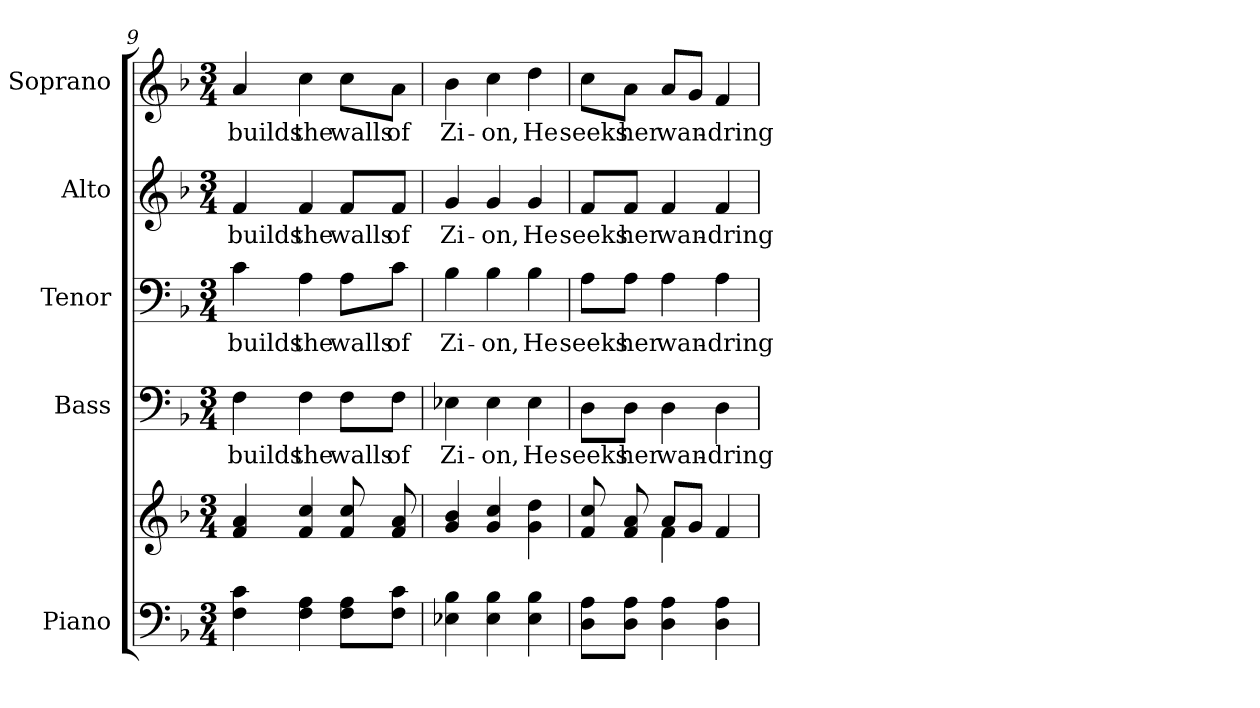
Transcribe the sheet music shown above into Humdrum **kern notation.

**kern	**kern	**kern	**text	**kern	**text	**kern	**text	**kern	**text
*part5	*part5	*part4	*part4	*part3	*part3	*part2	*part2	*part1	*part1
*staff6	*staff5	*staff4	*staff4	*staff3	*staff3	*staff2	*staff2	*staff1	*staff1
*I"Piano	*	*I"Bass	*	*I"Tenor	*	*I"Alto	*	*I"Soprano	*
*I'Pno.	*	*I'B.	*	*I'T.	*	*I'A.	*	*I'S.	*
!!LO:PB:g=z
*clefF4	*clefG2	*clefF4	*	*clefF4	*	*clefG2	*	*clefG2	*
*k[b-]	*k[b-]	*k[b-]	*	*k[b-]	*	*k[b-]	*	*k[b-]	*
*F:	*F:	*F:	*	*F:	*	*F:	*	*F:	*
*M3/4	*M3/4	*M3/4	*	*M3/4	*	*M3/4	*	*M3/4	*
=9	=9	=9	=9	=9	=9	=9	=9	=9	=9
!	!	!	!LO:LY:b:color=#000000	!	!	!	!	!	!
!	!	!	!	!	!LO:LY:b:color=#000000	!	!	!	!
!	!	!	!	!	!	!	!LO:LY:b:color=#000000	!	!
!	!	!	!	!	!	!	!	!	!LO:LY:b:color=#000000
4Fi\ 4ci	4fi/ 4ai	4Fi\	builds	4ci\	builds	4fi/	builds	4ai/	builds
!	!	!	!LO:LY:b:color=#000000	!	!	!	!	!	!
!	!	!	!	!	!LO:LY:b:color=#000000	!	!	!	!
!	!	!	!	!	!	!	!LO:LY:b:color=#000000	!	!
!	!	!	!	!	!	!	!	!	!LO:LY:b:color=#000000
4Fi\ 4Ai	4fi/ 4cci	4Fi\	the	4Ai\	the	4fi/	the	4cci\	the
!	!	!	!LO:LY:b:color=#000000	!	!	!	!	!	!
!	!	!	!	!	!LO:LY:b:color=#000000	!	!	!	!
!	!	!	!	!	!	!	!LO:LY:b:color=#000000	!	!
!	!	!	!	!	!	!	!	!	!LO:LY:b:color=#000000
8Fi\ 8Ai\L	8fi/ 8cci	8Fi\L	walls	8Ai\L	walls	8fi/L	walls	8cci\L	walls
!	!	!	!LO:LY:b:color=#000000	!	!	!	!	!	!
!	!	!	!	!	!LO:LY:b:color=#000000	!	!	!	!
!	!	!	!	!	!	!	!LO:LY:b:color=#000000	!	!
!	!	!	!	!	!	!	!	!	!LO:LY:b:color=#000000
8Fi\ 8ci\J	8fi/ 8ai	8Fi\J	of	8ci\J	of	8fi/J	of	8ai\J	of
=10	=10	=10	=10	=10	=10	=10	=10	=10	=10
!	!	!	!LO:LY:b:color=#000000	!	!	!	!	!	!
!	!	!	!	!	!LO:LY:b:color=#000000	!	!	!	!
!	!	!	!	!	!	!	!LO:LY:b:color=#000000	!	!
!	!	!	!	!	!	!	!	!	!LO:LY:b:color=#000000
4E-Xi\ 4B-i	4gi/ 4b-i	4E-Xi\	Zi-	4B-i\	Zi-	4gi/	Zi-	4b-i\	Zi-
!	!	!	!LO:LY:b:color=#000000	!	!	!	!	!	!
!	!	!	!	!	!LO:LY:b:color=#000000	!	!	!	!
!	!	!	!	!	!	!	!LO:LY:b:color=#000000	!	!
!	!	!	!	!	!	!	!	!	!LO:LY:b:color=#000000
4E-i\ 4B-i	4gi/ 4cci	4E-i\	-on,	4B-i\	-on,	4gi/	-on,	4cci\	-on,
!	!	!	!LO:LY:b:color=#000000	!	!	!	!	!	!
!	!	!	!	!	!LO:LY:b:color=#000000	!	!	!	!
!	!	!	!	!	!	!	!LO:LY:b:color=#000000	!	!
!	!	!	!	!	!	!	!	!	!LO:LY:b:color=#000000
4E-i\ 4B-i	4gi\ 4ddi	4E-i\	He	4B-i\	He	4gi/	He	4ddi\	He
!!LO:PB:g=z
=11	=11	=11	=11	=11	=11	=11	=11	=11	=11
*	*^	*	*	*	*	*	*	*	*
!	!	!	!	!LO:LY:b:color=#000000	!	!	!	!	!	!
!	!	!	!	!	!	!LO:LY:b:color=#000000	!	!	!	!
!	!	!	!	!	!	!	!	!LO:LY:b:color=#000000	!	!
!	!	!	!	!	!	!	!	!	!	!LO:LY:b:color=#000000
8Di\ 8Ai\L	8fi/ 8cci	4ryy	8Di\L	seeks	8Ai\L	seeks	8fi/L	seeks	8cci\L	seeks
!	!	!	!	!LO:LY:b:color=#000000	!	!	!	!	!	!
!	!	!	!	!	!	!LO:LY:b:color=#000000	!	!	!	!
!	!	!	!	!	!	!	!	!LO:LY:b:color=#000000	!	!
!	!	!	!	!	!	!	!	!	!	!LO:LY:b:color=#000000
8Di\ 8Ai\J	8fi/ 8ai	.	8Di\J	her	8Ai\J	her	8fi/J	her	8ai\J	her
!	!	!	!	!LO:LY:b:color=#000000	!	!	!	!	!	!
!	!	!	!	!	!	!LO:LY:b:color=#000000	!	!	!	!
!	!	!	!	!	!	!	!	!LO:LY:b:color=#000000	!	!
!	!	!	!	!	!	!	!	!	!	!LO:LY:b:color=#000000
4Di\ 4Ai	8ai/L	4fi\	4Di\	wan-	4Ai\	wan-	4fi/	wan-	8ai/L	wan-
.	8gi/J	.	.	.	.	.	.	.	8gi/J	.
!	!	!	!	!LO:LY:b:color=#000000	!	!	!	!	!	!
!	!	!	!	!	!	!LO:LY:b:color=#000000	!	!	!	!
!	!	!	!	!	!	!	!	!LO:LY:b:color=#000000	!	!
!	!	!	!	!	!	!	!	!	!	!LO:LY:b:color=#000000
4Di\ 4Ai	4fi/	4ryy	4Di\	-dring	4Ai\	-dring	4fi/	-dring	4fi/	-dring
*	*v	*v	*	*	*	*	*	*	*	*
=	=	=	=	=	=	=	=	=	=
*-	*-	*-	*-	*-	*-	*-	*-	*-	*-
